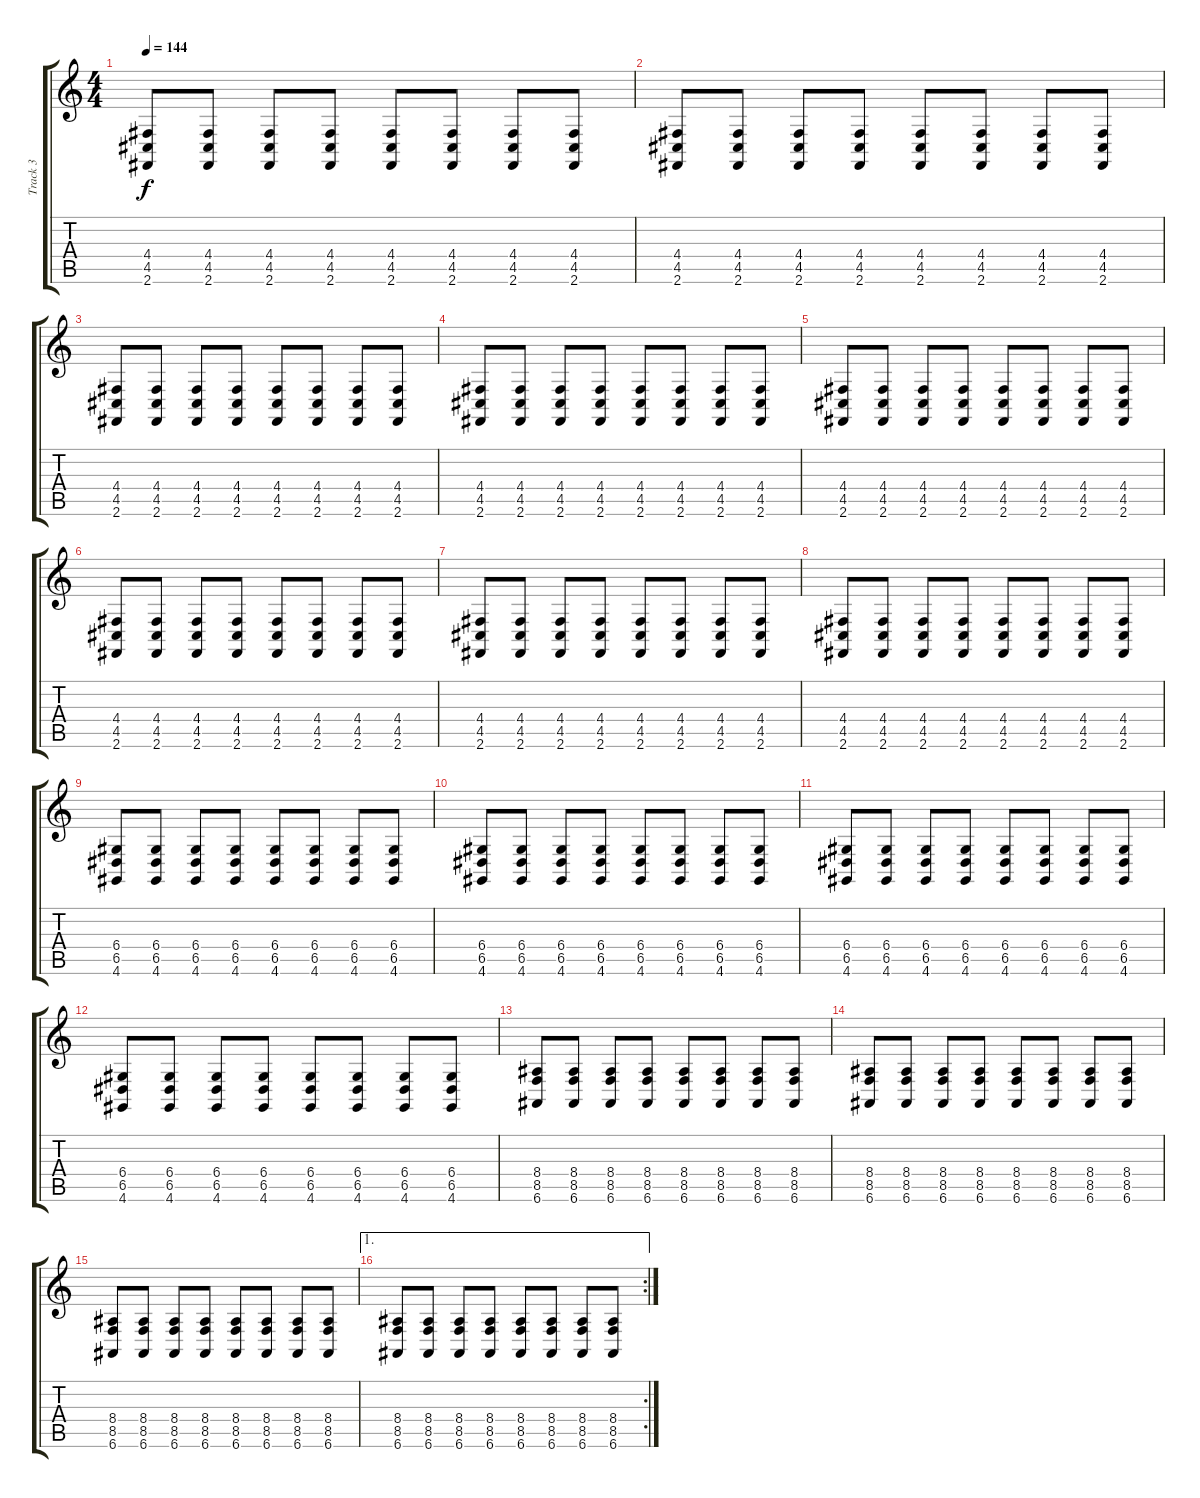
\track ("Track 3" "Track 3") {instrument cello}
\staff {score tabs}
\tuning (E4 B3 G3 D3 A2 E2) {hide}
\ts (4 4)
\tempo 144
\clef g2
\ks c
(4.4 4.5 2.6).8{dy f} (4.4 4.5 2.6).8 (4.4 4.5 2.6).8 (4.4 4.5 2.6).8 (4.4 4.5 2.6).8 (4.4 4.5 2.6).8 (4.4 4.5 2.6).8 (4.4 4.5 2.6).8 |
(4.4 4.5 2.6).8 (4.4 4.5 2.6).8 (4.4 4.5 2.6).8 (4.4 4.5 2.6).8 (4.4 4.5 2.6).8 (4.4 4.5 2.6).8 (4.4 4.5 2.6).8 (4.4 4.5 2.6).8 |
(4.4 4.5 2.6).8 (4.4 4.5 2.6).8 (4.4 4.5 2.6).8 (4.4 4.5 2.6).8 (4.4 4.5 2.6).8 (4.4 4.5 2.6).8 (4.4 4.5 2.6).8 (4.4 4.5 2.6).8 |
(4.4 4.5 2.6).8 (4.4 4.5 2.6).8 (4.4 4.5 2.6).8 (4.4 4.5 2.6).8 (4.4 4.5 2.6).8 (4.4 4.5 2.6).8 (4.4 4.5 2.6).8 (4.4 4.5 2.6).8 |
(4.4 4.5 2.6).8 (4.4 4.5 2.6).8 (4.4 4.5 2.6).8 (4.4 4.5 2.6).8 (4.4 4.5 2.6).8 (4.4 4.5 2.6).8 (4.4 4.5 2.6).8 (4.4 4.5 2.6).8 |
(4.4 4.5 2.6).8 (4.4 4.5 2.6).8 (4.4 4.5 2.6).8 (4.4 4.5 2.6).8 (4.4 4.5 2.6).8 (4.4 4.5 2.6).8 (4.4 4.5 2.6).8 (4.4 4.5 2.6).8 |
(4.4 4.5 2.6).8 (4.4 4.5 2.6).8 (4.4 4.5 2.6).8 (4.4 4.5 2.6).8 (4.4 4.5 2.6).8 (4.4 4.5 2.6).8 (4.4 4.5 2.6).8 (4.4 4.5 2.6).8 |
(4.4 4.5 2.6).8 (4.4 4.5 2.6).8 (4.4 4.5 2.6).8 (4.4 4.5 2.6).8 (4.4 4.5 2.6).8 (4.4 4.5 2.6).8 (4.4 4.5 2.6).8 (4.4 4.5 2.6).8 |
(6.4 6.5 4.6).8 (6.4 6.5 4.6).8 (6.4 6.5 4.6).8 (6.4 6.5 4.6).8 (6.4 6.5 4.6).8 (6.4 6.5 4.6).8 (6.4 6.5 4.6).8 (6.4 6.5 4.6).8 |
(6.4 6.5 4.6).8 (6.4 6.5 4.6).8 (6.4 6.5 4.6).8 (6.4 6.5 4.6).8 (6.4 6.5 4.6).8 (6.4 6.5 4.6).8 (6.4 6.5 4.6).8 (6.4 6.5 4.6).8 |
(6.4 6.5 4.6).8 (6.4 6.5 4.6).8 (6.4 6.5 4.6).8 (6.4 6.5 4.6).8 (6.4 6.5 4.6).8 (6.4 6.5 4.6).8 (6.4 6.5 4.6).8 (6.4 6.5 4.6).8 |
(6.4 6.5 4.6).8 (6.4 6.5 4.6).8 (6.4 6.5 4.6).8 (6.4 6.5 4.6).8 (6.4 6.5 4.6).8 (6.4 6.5 4.6).8 (6.4 6.5 4.6).8 (6.4 6.5 4.6).8 |
(8.4 8.5 6.6).8 (8.4 8.5 6.6).8 (8.4 8.5 6.6).8 (8.4 8.5 6.6).8 (8.4 8.5 6.6).8 (8.4 8.5 6.6).8 (8.4 8.5 6.6).8 (8.4 8.5 6.6).8 |
(8.4 8.5 6.6).8 (8.4 8.5 6.6).8 (8.4 8.5 6.6).8 (8.4 8.5 6.6).8 (8.4 8.5 6.6).8 (8.4 8.5 6.6).8 (8.4 8.5 6.6).8 (8.4 8.5 6.6).8 |
(8.4 8.5 6.6).8 (8.4 8.5 6.6).8 (8.4 8.5 6.6).8 (8.4 8.5 6.6).8 (8.4 8.5 6.6).8 (8.4 8.5 6.6).8 (8.4 8.5 6.6).8 (8.4 8.5 6.6).8 |
\ae 1
\rc 2
(8.4 8.5 6.6).8 (8.4 8.5 6.6).8 (8.4 8.5 6.6).8 (8.4 8.5 6.6).8 (8.4 8.5 6.6).8 (8.4 8.5 6.6).8 (8.4 8.5 6.6).8 (8.4 8.5 6.6).8
